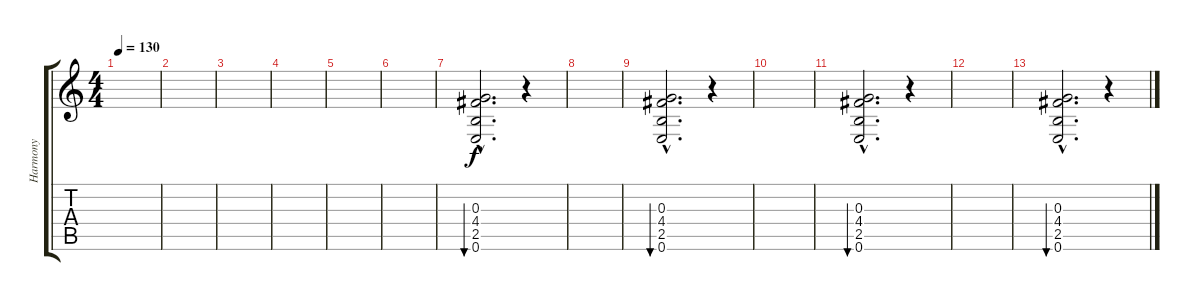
\track ("Harmony" "Harmony") {instrument overdrivenguitar}
\staff {score tabs}
\tuning (E4 B3 G3 D3 A2 E2) {hide}
\ts (4 4)
\tempo 130
\clef g2
\ks c
|
|
|
|
|
|
(0.3{hac} 4.4{hac} 2.5{hac} 0.6{hac}).2{d bu 480 volume 9 instrument electricguitarclean} r.4 |
|
(0.3{hac} 4.4{hac} 2.5{hac} 0.6{hac}).2{d bu 480} r.4 |
|
(0.3{hac} 4.4{hac} 2.5{hac} 0.6{hac}).2{d bu 480} r.4 |
|
(0.3{hac} 4.4{hac} 2.5{hac} 0.6{hac}).2{d bu 480} r.4{volume 12 instrument overdrivenguitar}
